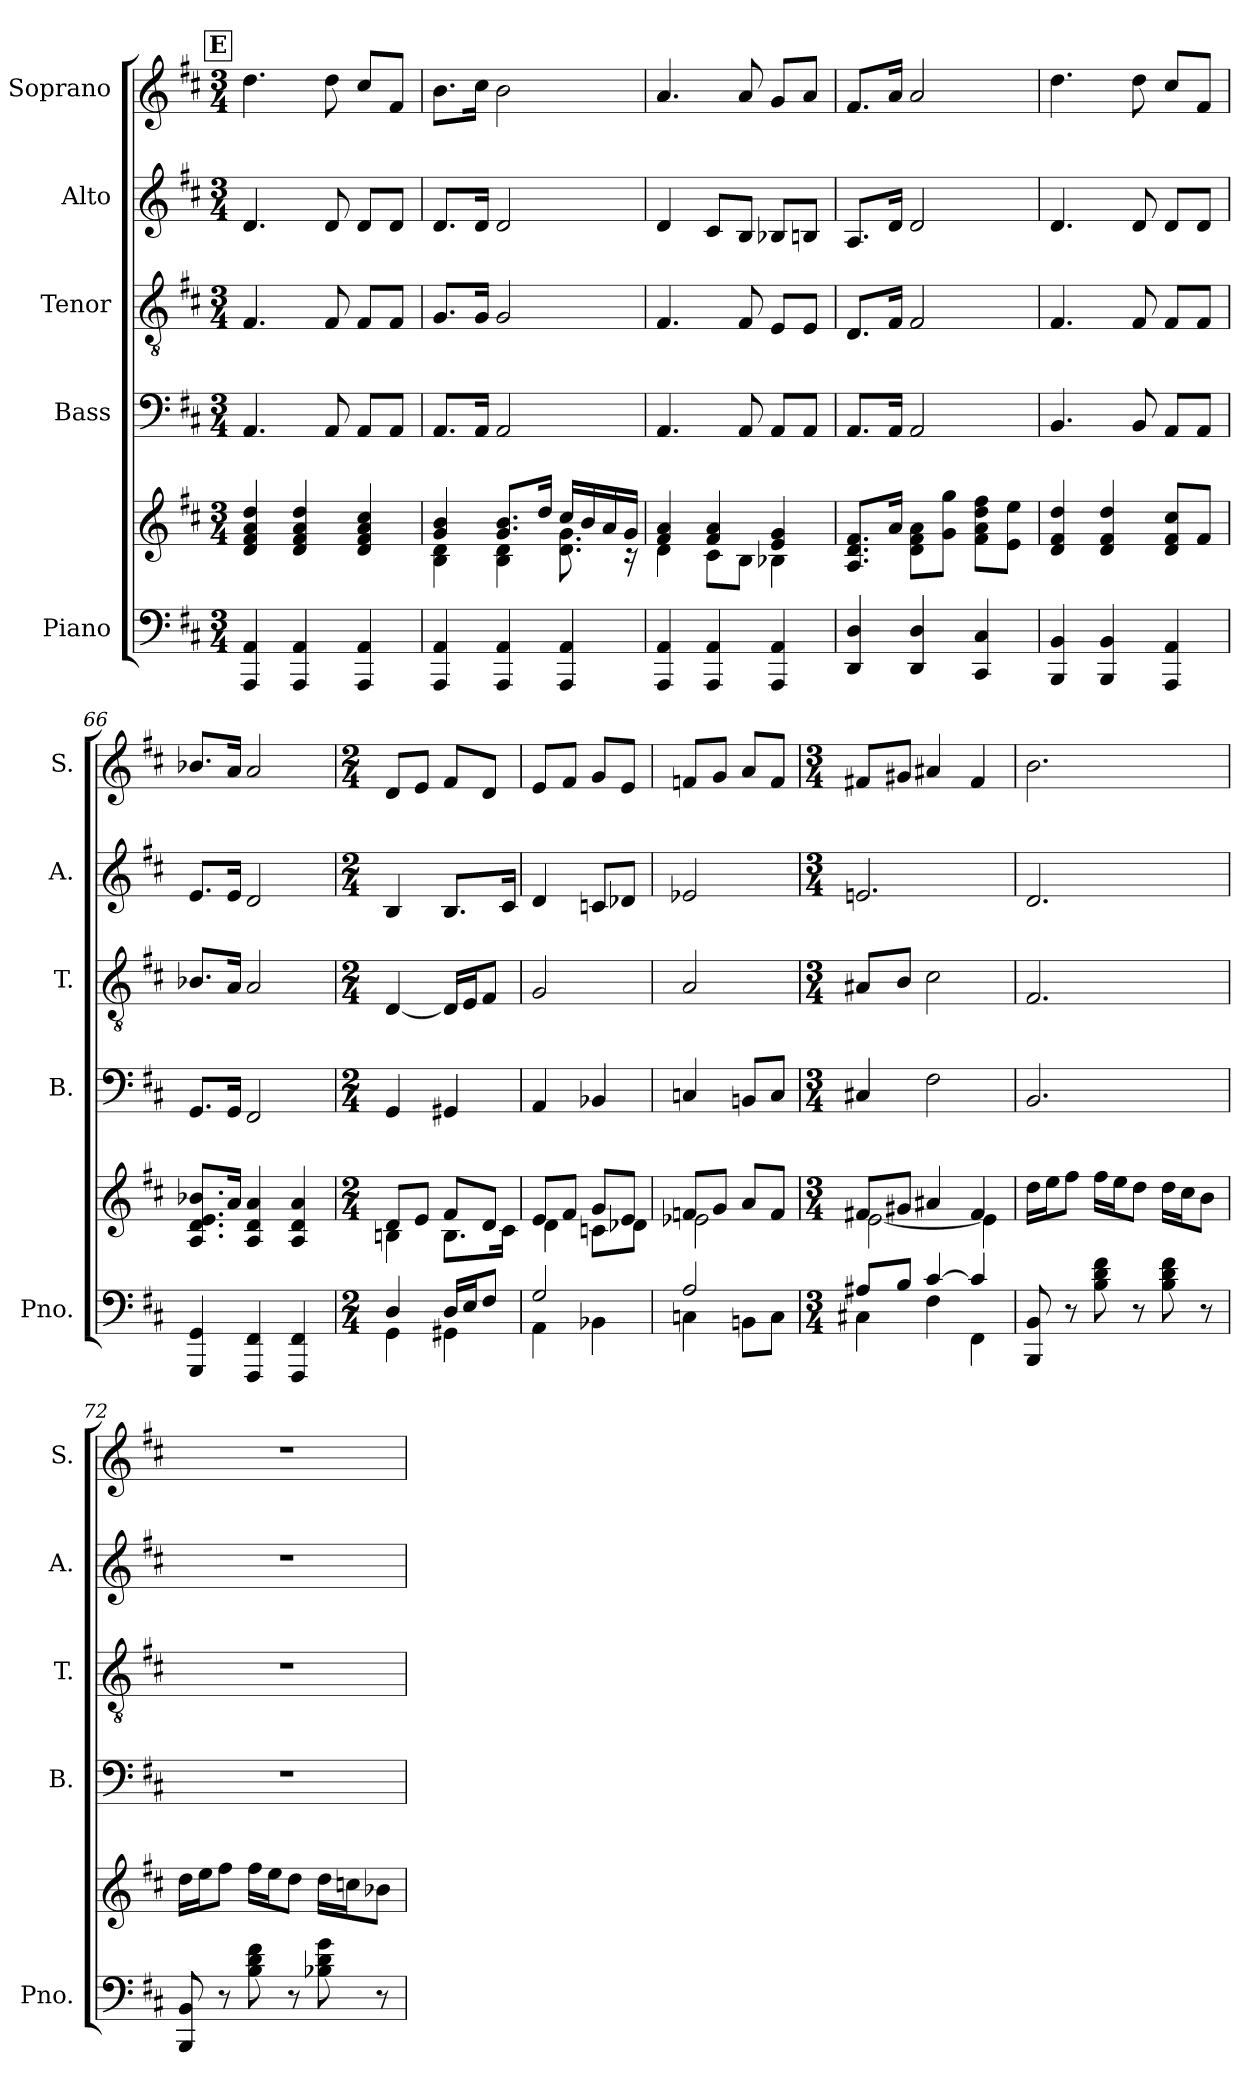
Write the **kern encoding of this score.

**kern	**kern	**kern	**kern	**kern	**kern
*part5	*part5	*part4	*part3	*part2	*part1
*staff6	*staff5	*staff4	*staff3	*staff2	*staff1
*I"Piano	*	*I"Bass	*I"Tenor	*I"Alto	*I"Soprano
*I'Pno.	*	*I'B.	*I'T.	*I'A.	*I'S.
*clefF4	*clefG2	*clefF4	*clefGv2	*clefG2	*clefG2
*k[f#c#]	*k[f#c#]	*k[f#c#]	*k[f#c#]	*k[f#c#]	*k[f#c#]
*M3/4	*M3/4	*M3/4	*M3/4	*M3/4	*M3/4
!!LO:REH:place=s1:a:B:fs=14:t=E
=61	=61	=61	=61	=61	=61
4AAA/ 4AA/	4d/ 4f#/ 4a/ 4dd/	4.AA/	4.F#/	4.d/	4.dd\
4AAA/ 4AA/	4d/ 4f#/ 4a/ 4dd/	.	.	.	.
.	.	8AA/	8F#/	8d/	8dd\
4AAA/ 4AA/	4d/ 4f#/ 4a/ 4cc#/	8AA/L	8F#/L	8d/L	8cc#/L
.	.	8AA/J	8F#/J	8d/J	8f#/J
!!LO:PB:g=z
=62	=62	=62	=62	=62	=62
*	*^	*	*	*	*
4AAA/ 4AA/	4g/ 4b/	4B\ 4d\	8.AA/L	8.G/L	8.d/L	8.b\L
.	.	.	16AA/Jk	16G/Jk	16d/Jk	16cc#\Jk
4AAA/ 4AA/	8.g/ 8.b/L	4B\ 4d\	2AA/	2G/	2d/	2b\
.	16dd/Jk	.	.	.	.	.
4AAA/ 4AA/	16cc#/LL	8.d\ 8.g\	.	.	.	.
.	16b/	.	.	.	.	.
.	16a/	.	.	.	.	.
.	16g/JJ	16r	.	.	.	.
=63	=63	=63	=63	=63	=63	=63
4AAA/ 4AA/	4f#/ 4a/	4d\	4.AA/	4.F#/	4d/	4.a/
4AAA/ 4AA/	4f#/ 4a/	8c#\L	.	.	8c#/L	.
.	.	8B\J	8AA/	8F#/	8B/J	8a/
4AAA/ 4AA/	4e/ 4g/	4B-X\	8AA/L	8E/L	8B-X/L	8g/L
.	.	.	8AA/J	8E/J	8Bn/J	8a/J
*	*v	*v	*	*	*	*
=64	=64	=64	=64	=64	=64
4DD/ 4D/	8.A/ 8.d/ 8.f#/L	8.AA/L	8.D/L	8.A/L	8.f#/L
.	16a/Jk	16AA/Jk	16F#/Jk	16d/Jk	16a/Jk
4DD/ 4D/	8d\ 8f#\ 8a\L	2AA/	2F#/	2d/	2a/
.	8g\ 8gg\J	.	.	.	.
4CC#/ 4C#/	8f#\ 8a\ 8dd\ 8ff#\L	.	.	.	.
.	8e\ 8ee\J	.	.	.	.
=65	=65	=65	=65	=65	=65
4BBB/ 4BB/	4d/ 4f#/ 4dd/	4.BB/	4.F#/	4.d/	4.dd\
4BBB/ 4BB/	4d/ 4f#/ 4dd/	.	.	.	.
.	.	8BB/	8F#/	8d/	8dd\
4AAA/ 4AA/	8d/ 8f#/ 8cc#/L	8AA/L	8F#/L	8d/L	8cc#/L
.	8f#/J	8AA/J	8F#/J	8d/J	8f#/J
=66	=66	=66	=66	=66	=66
4GGG/ 4GG/	8.A/ 8.d/ 8.e/ 8.b-X/L	8.GG/L	8.B-X/L	8.e/L	8.b-X/L
.	16a/Jk	16GG/Jk	16A/Jk	16e/Jk	16a/Jk
4FFF#/ 4FF#/	4A/ 4d/ 4a/	2FF#/	2A/	2d/	2a/
4FFF#/ 4FF#/	4A/ 4d/ 4a/	.	.	.	.
!!LO:LB:g=z
=67	=67	=67	=67	=67	=67
*M2/4	*M2/4	*M2/4	*M2/4	*M2/4	*M2/4
*^	*^	*	*	*	*
4D/	4GG\	8d/L	4Bn\	4GG/	[4D/	4B/	8d/L
.	.	8e/J	.	.	.	.	8e/J
16D/LL	4GG#X\	8f#/L	8.B\L	4GG#X/	16D/LL]	8.B/L	8f#/L
16E/J	.	.	.	.	16E/J	.	.
8F#/J	.	8d/J	.	.	8F#/J	.	8d/J
.	.	.	16c#\Jk	.	.	16c#/Jk	.
=68	=68	=68	=68	=68	=68	=68	=68
2G/	4AA\	8e/L	4d\	4AA/	2G/	4d/	8e/L
.	.	8f#/J	.	.	.	.	8f#/J
.	4BB-X\	8g/L	8cn\L	4BB-X/	.	8cn/L	8g/L
.	.	8e/J	8d-X\J	.	.	8d-X/J	8e/J
=69	=69	=69	=69	=69	=69	=69	=69
2A/	4Cn\	8fn/L	2e-X\	4Cn/	2A/	2e-X/	8fn/L
.	.	8g/J	.	.	.	.	8g/J
.	8BBn\L	8a/L	.	8BBn/L	.	.	8a/L
.	8C\J	8f/J	.	8C/J	.	.	8f/J
=70	=70	=70	=70	=70	=70	=70	=70
*M3/4	*	*M3/4	*	*M3/4	*M3/4	*M3/4	*M3/4
8A#X/L	4C#X\	8f#X/L	[2e\	4C#X/	8A#X/L	2.en/	8f#X/L
8B/J	.	8g#X/J	.	.	8B/J	.	8g#X/J
[4c#/	4F#\	4a#X/	.	2F#\	2c#\	.	4a#X/
4c#/]	4FF#\	4f#/	4e\]	.	.	.	4f#/
*v	*v	*	*	*	*	*	*
*	*v	*v	*	*	*	*
=71	=71	=71	=71	=71	=71
8BBB/ 8BB/	16dd\LL	2.BB/	2.F#/	2.d/	2.b\
.	16ee\J	.	.	.	.
8r	8ff#\J	.	.	.	.
8B\ 8d\ 8f#\	16ff#\LL	.	.	.	.
.	16ee\J	.	.	.	.
8r	8dd\J	.	.	.	.
8B\ 8d\ 8f#\	16dd\LL	.	.	.	.
.	16cc#\J	.	.	.	.
8r	8b\J	.	.	.	.
!!LO:PB:g=z
=72	=72	=72	=72	=72	=72
8BBB/ 8BB/	16dd\LL	2.r	2.r	2.r	2.r
.	16ee\J	.	.	.	.
8r	8ff#\J	.	.	.	.
8B\ 8d\ 8f#\	16ff#\LL	.	.	.	.
.	16ee\J	.	.	.	.
8r	8dd\J	.	.	.	.
8B-X\ 8d\ 8g\	16dd\LL	.	.	.	.
.	16ccn\J	.	.	.	.
8r	8b-X\J	.	.	.	.
=	=	=	=	=	=
*-	*-	*-	*-	*-	*-
